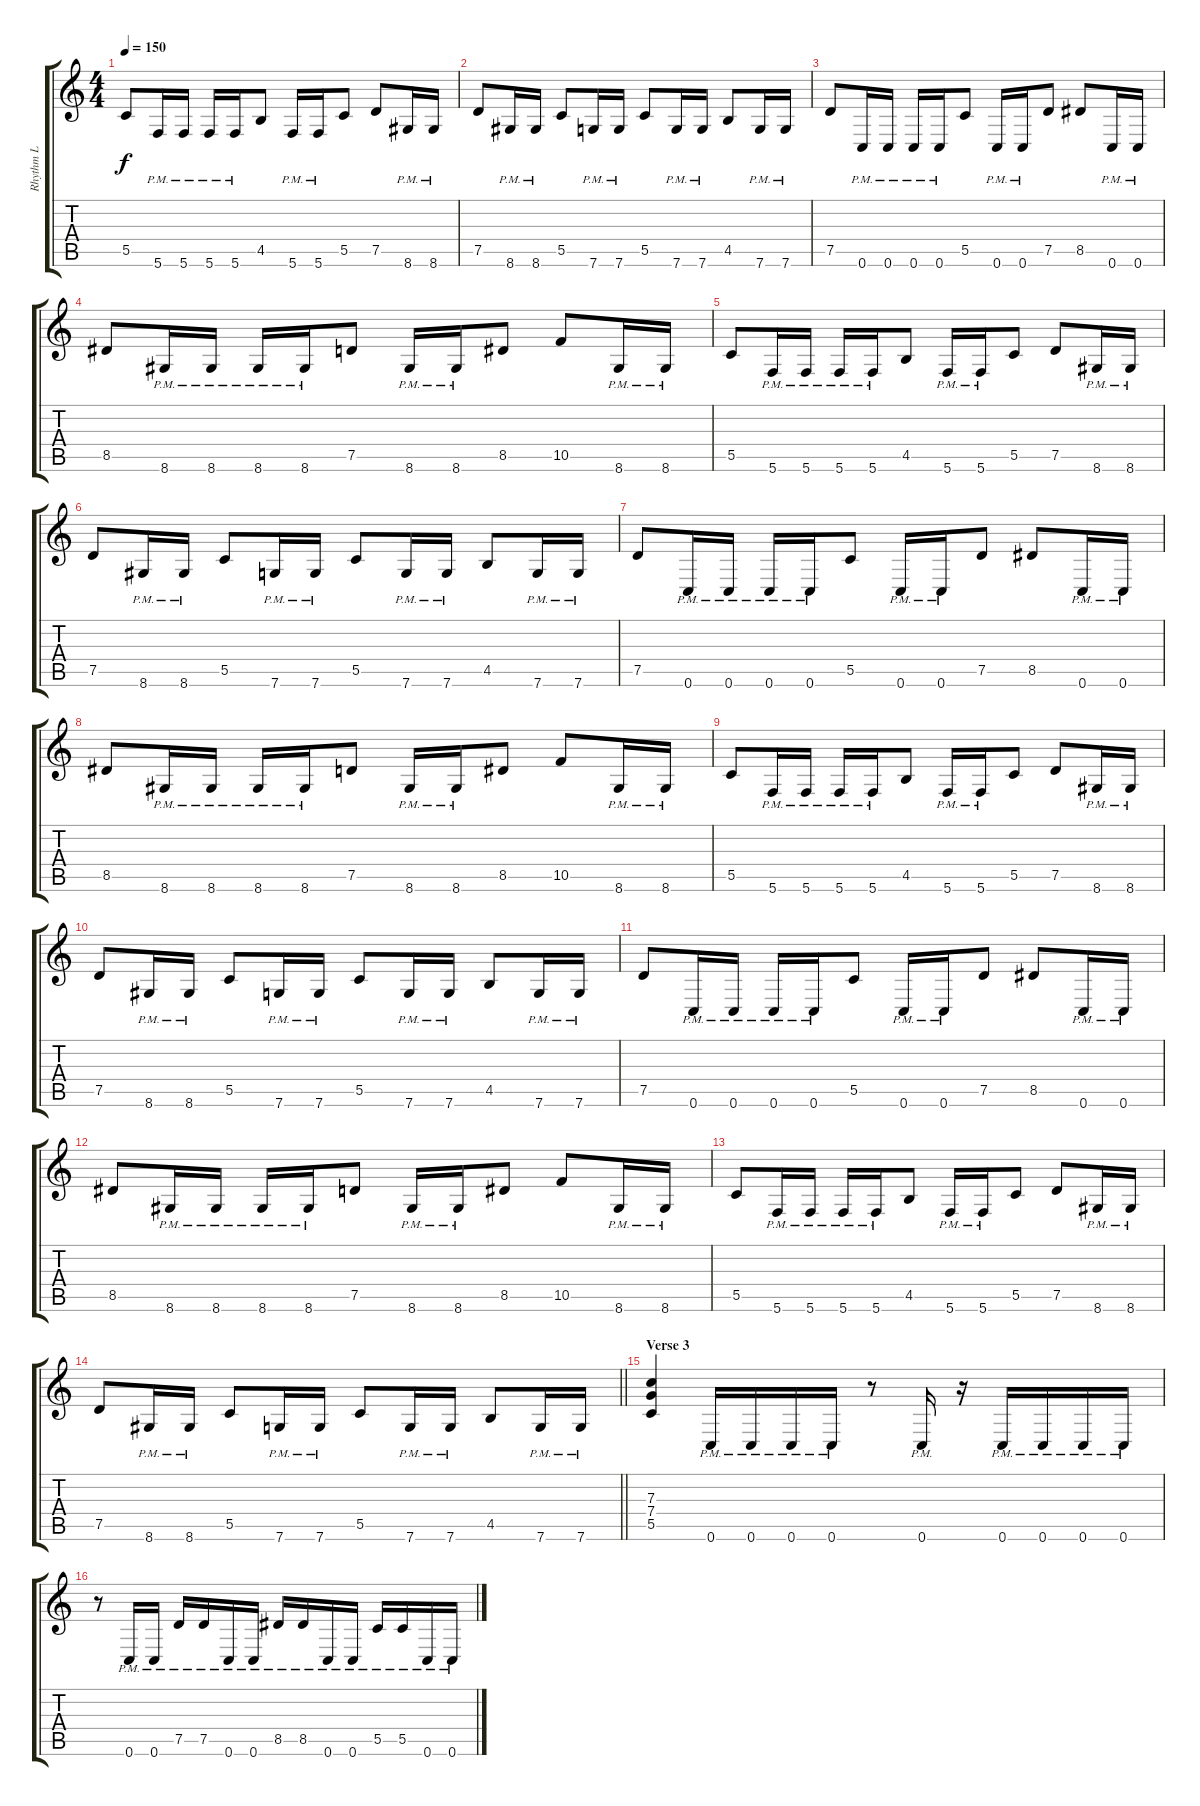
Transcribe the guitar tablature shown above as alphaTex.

\track ("Rhythm L" "Rhythm L") {instrument distortionguitar}
\staff {score tabs}
\tuning (D4 A3 F3 C3 G2 C2) {hide}
\ts (4 4)
\tempo 150
\clef g2
\ks c
5.5.8{dy f} 5.6{pm}.16 5.6{pm}.16 5.6{pm}.16 5.6{pm}.16 4.5.8 5.6{pm}.16 5.6{pm}.16 5.5.8 7.5.8 8.6{pm}.16 8.6{pm}.16 |
7.5.8 8.6{pm}.16 8.6{pm}.16 5.5.8 7.6{pm}.16 7.6{pm}.16 5.5.8 7.6{pm}.16 7.6{pm}.16 4.5.8 7.6{pm}.16 7.6{pm}.16 |
7.5.8 0.6{pm}.16 0.6{pm}.16 0.6{pm}.16 0.6{pm}.16 5.5.8 0.6{pm}.16 0.6{pm}.16 7.5.8 8.5.8 0.6{pm}.16 0.6{pm}.16 |
8.5.8 8.6{pm}.16 8.6{pm}.16 8.6{pm}.16 8.6{pm}.16 7.5.8 8.6{pm}.16 8.6{pm}.16 8.5.8 10.5.8 8.6{pm}.16 8.6{pm}.16 |
5.5.8 5.6{pm}.16 5.6{pm}.16 5.6{pm}.16 5.6{pm}.16 4.5.8 5.6{pm}.16 5.6{pm}.16 5.5.8 7.5.8 8.6{pm}.16 8.6{pm}.16 |
7.5.8 8.6{pm}.16 8.6{pm}.16 5.5.8 7.6{pm}.16 7.6{pm}.16 5.5.8 7.6{pm}.16 7.6{pm}.16 4.5.8 7.6{pm}.16 7.6{pm}.16 |
7.5.8 0.6{pm}.16 0.6{pm}.16 0.6{pm}.16 0.6{pm}.16 5.5.8 0.6{pm}.16 0.6{pm}.16 7.5.8 8.5.8 0.6{pm}.16 0.6{pm}.16 |
8.5.8 8.6{pm}.16 8.6{pm}.16 8.6{pm}.16 8.6{pm}.16 7.5.8 8.6{pm}.16 8.6{pm}.16 8.5.8 10.5.8 8.6{pm}.16 8.6{pm}.16 |
5.5.8 5.6{pm}.16 5.6{pm}.16 5.6{pm}.16 5.6{pm}.16 4.5.8 5.6{pm}.16 5.6{pm}.16 5.5.8 7.5.8 8.6{pm}.16 8.6{pm}.16 |
7.5.8 8.6{pm}.16 8.6{pm}.16 5.5.8 7.6{pm}.16 7.6{pm}.16 5.5.8 7.6{pm}.16 7.6{pm}.16 4.5.8 7.6{pm}.16 7.6{pm}.16 |
7.5.8 0.6{pm}.16 0.6{pm}.16 0.6{pm}.16 0.6{pm}.16 5.5.8 0.6{pm}.16 0.6{pm}.16 7.5.8 8.5.8 0.6{pm}.16 0.6{pm}.16 |
8.5.8 8.6{pm}.16 8.6{pm}.16 8.6{pm}.16 8.6{pm}.16 7.5.8 8.6{pm}.16 8.6{pm}.16 8.5.8 10.5.8 8.6{pm}.16 8.6{pm}.16 |
5.5.8 5.6{pm}.16 5.6{pm}.16 5.6{pm}.16 5.6{pm}.16 4.5.8 5.6{pm}.16 5.6{pm}.16 5.5.8 7.5.8 8.6{pm}.16 8.6{pm}.16 |
\barLineRight lightlight
7.5.8 8.6{pm}.16 8.6{pm}.16 5.5.8 7.6{pm}.16 7.6{pm}.16 5.5.8 7.6{pm}.16 7.6{pm}.16 4.5.8 7.6{pm}.16 7.6{pm}.16 |
\section ("" "Verse 3")
(7.3 7.4 5.5).4 0.6{pm}.16 0.6{pm}.16 0.6{pm}.16 0.6{pm}.16 r.8 0.6{pm}.16 r.16 0.6{pm}.16 0.6{pm}.16 0.6{pm}.16 0.6{pm}.16 |
r.8 0.6{pm}.16 0.6{pm}.16 7.5{pm}.16 7.5{pm}.16 0.6{pm}.16 0.6{pm}.16 8.5{pm}.16 8.5{pm}.16 0.6{pm}.16 0.6{pm}.16 5.5{pm}.16 5.5{pm}.16 0.6{pm}.16 0.6{pm}.16
